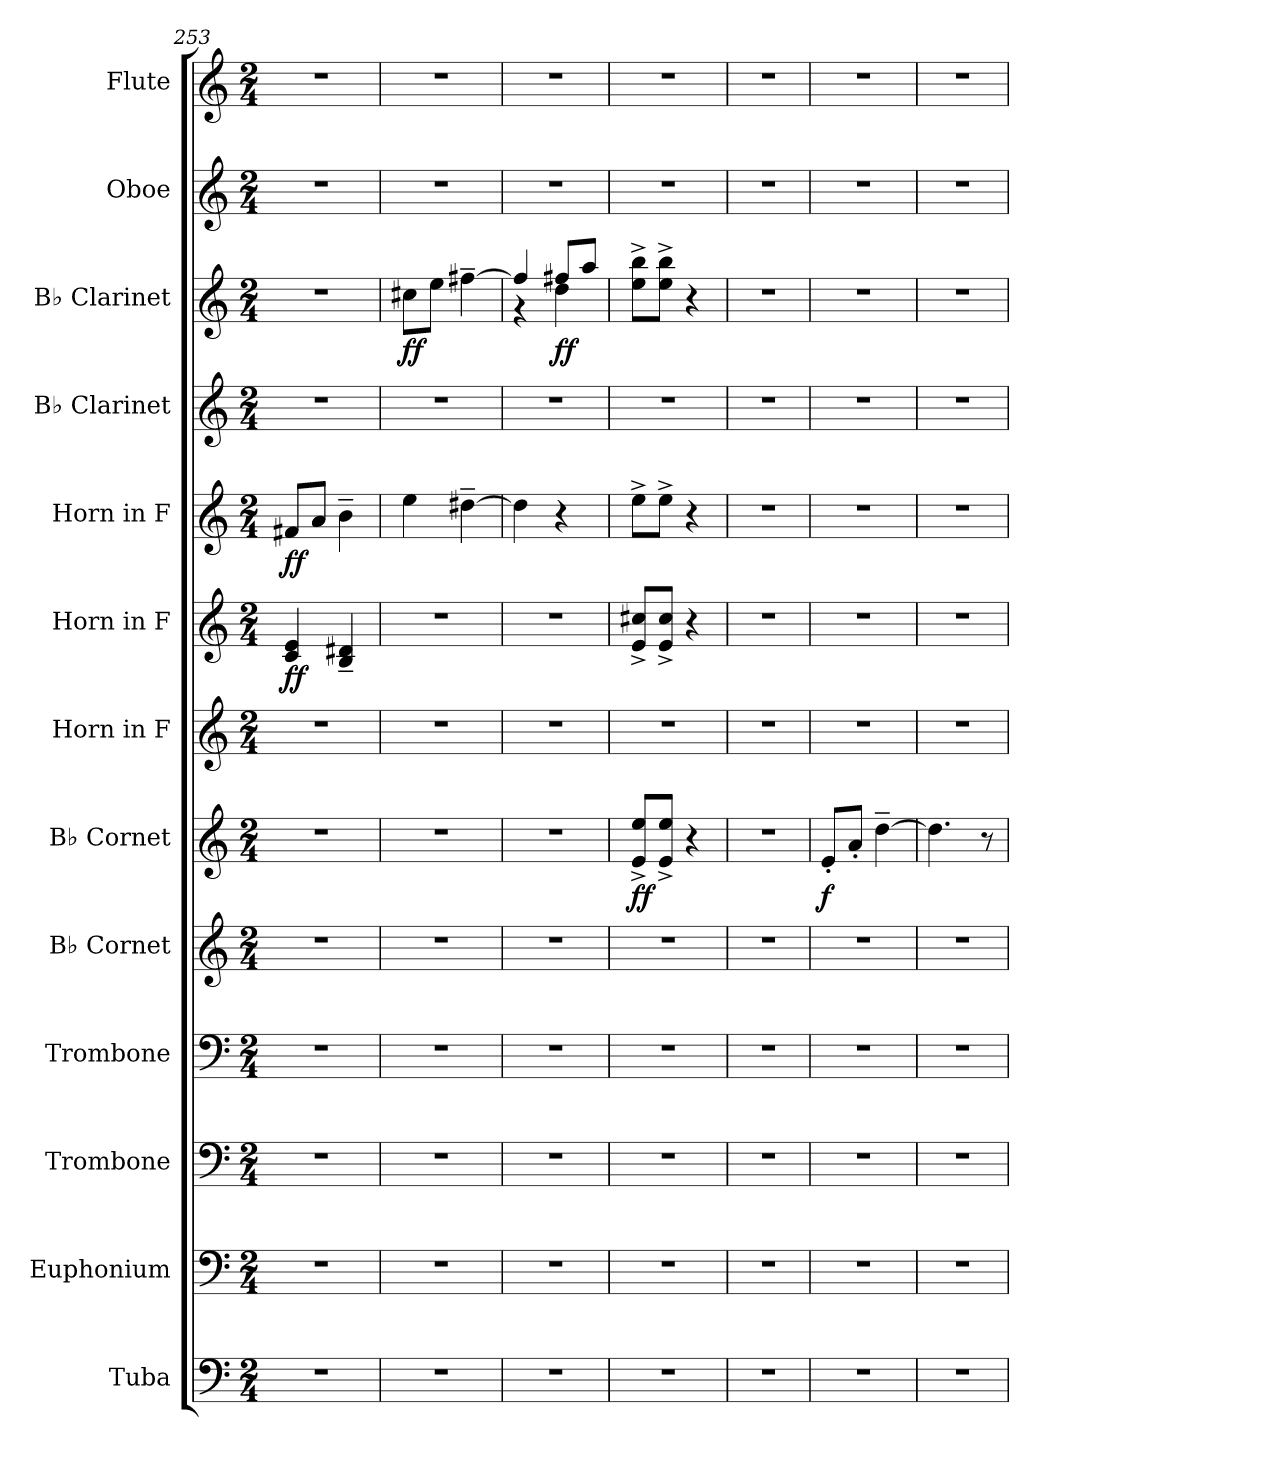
**kern	**kern	**kern	**kern	**kern	**kern	**dynam	**kern	**kern	**dynam	**kern	**dynam	**kern	**kern	**dynam	**kern	**kern
*part13	*part12	*part11	*part10	*part9	*part8	*part8	*part7	*part6	*part6	*part5	*part5	*part4	*part3	*part3	*part2	*part1
*staff13	*staff12	*staff11	*staff10	*staff9	*staff8	*staff8	*staff7	*staff6	*staff6	*staff5	*staff5	*staff4	*staff3	*staff3	*staff2	*staff1
*I"Tuba	*I"Euphonium	*I"Trombone	*I"Trombone	*I"B♭ Cornet	*I"B♭ Cornet	*	*I"Horn in F	*I"Horn in F	*	*I"Horn in F	*	*I"B♭ Clarinet	*I"B♭ Clarinet	*	*I"Oboe	*I"Flute
*I'Tba.	*I'Euph.	*I'Tbn.	*I'Tbn.	*I'B♭ Cnt.	*I'B♭ Cnt.	*	*	*	*	*	*	*I'B♭ Cl.	*I'B♭ Cl.	*	*I'Ob.	*I'Fl.
*clefF4	*clefF4	*clefF4	*clefF4	*clefG2	*clefG2	*	*clefG2	*clefG2	*	*clefG2	*	*clefG2	*clefG2	*	*clefG2	*clefG2
*	*	*	*	*ITrd1c2	*ITrd1c2	*	*ITrd4c7	*ITrd4c7	*	*ITrd4c7	*	*ITrd1c2	*ITrd1c2	*	*	*
*k[]	*k[]	*k[]	*k[]	*k[b-e-]	*k[b-e-]	*	*k[b-]	*k[b-]	*	*k[b-]	*	*k[b-e-]	*k[b-e-]	*	*k[]	*k[]
*M2/4	*M2/4	*M2/4	*M2/4	*M2/4	*M2/4	*	*M2/4	*M2/4	*	*M2/4	*	*M2/4	*M2/4	*	*M2/4	*M2/4
=253	=253	=253	=253	=253	=253	=253	=253	=253	=253	=253	=253	=253	=253	=253	=253	=253
!	!	!	!	!	!	!	!	!	!LO:DY:b	!	!LO:DY:b	!	!	!	!	!
2r	2r	2r	2r	2r	2r	.	2r	4F/ 4A/	ff	8Bn/L	ff	2r	2r	.	2r	2r
.	.	.	.	.	.	.	.	.	.	8d/J	.	.	.	.	.	.
.	.	.	.	.	.	.	.	4E/~ 4G#X/~	.	4e~\	.	.	.	.	.	.
=254	=254	=254	=254	=254	=254	=254	=254	=254	=254	=254	=254	=254	=254	=254	=254	=254
!	!	!	!	!	!	!	!	!	!	!	!	!	!	!LO:DY:b	!	!
2r	2r	2r	2r	2r	2r	.	2r	2r	.	4a\	.	2r	8bn\L	ff	2r	2r
.	.	.	.	.	.	.	.	.	.	.	.	.	8dd\J	.	.	.
.	.	.	.	.	.	.	.	.	.	[4g#X~\	.	.	[4een~\	.	.	.
=255	=255	=255	=255	=255	=255	=255	=255	=255	=255	=255	=255	=255	=255	=255	=255	=255
*	*	*	*	*	*	*	*	*	*	*	*	*	*^	*	*	*
2r	2r	2r	2r	2r	2r	.	2r	2r	.	4g#\]	.	2r	4ee/]	4r	.	2r	2r
!	!	!	!	!	!	!	!	!	!	!	!	!	!	!	!LO:DY:b	!	!
.	.	.	.	.	.	.	.	.	.	4r	.	.	8een/L	4cc\	ff	.	.
.	.	.	.	.	.	.	.	.	.	.	.	.	8gg/J	.	.	.	.
*	*	*	*	*	*	*	*	*	*	*	*	*	*v	*v	*	*	*
=256	=256	=256	=256	=256	=256	=256	=256	=256	=256	=256	=256	=256	=256	=256	=256	=256
!	!	!	!	!	!	!LO:DY:b	!	!	!	!	!	!	!	!	!	!
2r	2r	2r	2r	2r	8d/^ 8dd/^L	ff	2r	8A/^ 8f#X/^L	.	8a^\L	.	2r	8dd\^ 8aa\^L	.	2r	2r
.	.	.	.	.	8d/^ 8dd/^J	.	.	8A/^ 8f#/^J	.	8a^\J	.	.	8dd\^ 8aa\^J	.	.	.
.	.	.	.	.	4r	.	.	4r	.	4r	.	.	4r	.	.	.
=257	=257	=257	=257	=257	=257	=257	=257	=257	=257	=257	=257	=257	=257	=257	=257	=257
2r	2r	2r	2r	2r	2r	.	2r	2r	.	2r	.	2r	2r	.	2r	2r
=258	=258	=258	=258	=258	=258	=258	=258	=258	=258	=258	=258	=258	=258	=258	=258	=258
!	!	!	!	!	!	!LO:DY:b	!	!	!	!	!	!	!	!	!	!
2r	2r	2r	2r	2r	8d'/L	f	2r	2r	.	2r	.	2r	2r	.	2r	2r
.	.	.	.	.	8g'/J	.	.	.	.	.	.	.	.	.	.	.
.	.	.	.	.	[4cc~\	.	.	.	.	.	.	.	.	.	.	.
=259	=259	=259	=259	=259	=259	=259	=259	=259	=259	=259	=259	=259	=259	=259	=259	=259
2r	2r	2r	2r	2r	4.cc\]	.	2r	2r	.	2r	.	2r	2r	.	2r	2r
.	.	.	.	.	8r	.	.	.	.	.	.	.	.	.	.	.
=	=	=	=	=	=	=	=	=	=	=	=	=	=	=	=	=
*-	*-	*-	*-	*-	*-	*-	*-	*-	*-	*-	*-	*-	*-	*-	*-	*-
